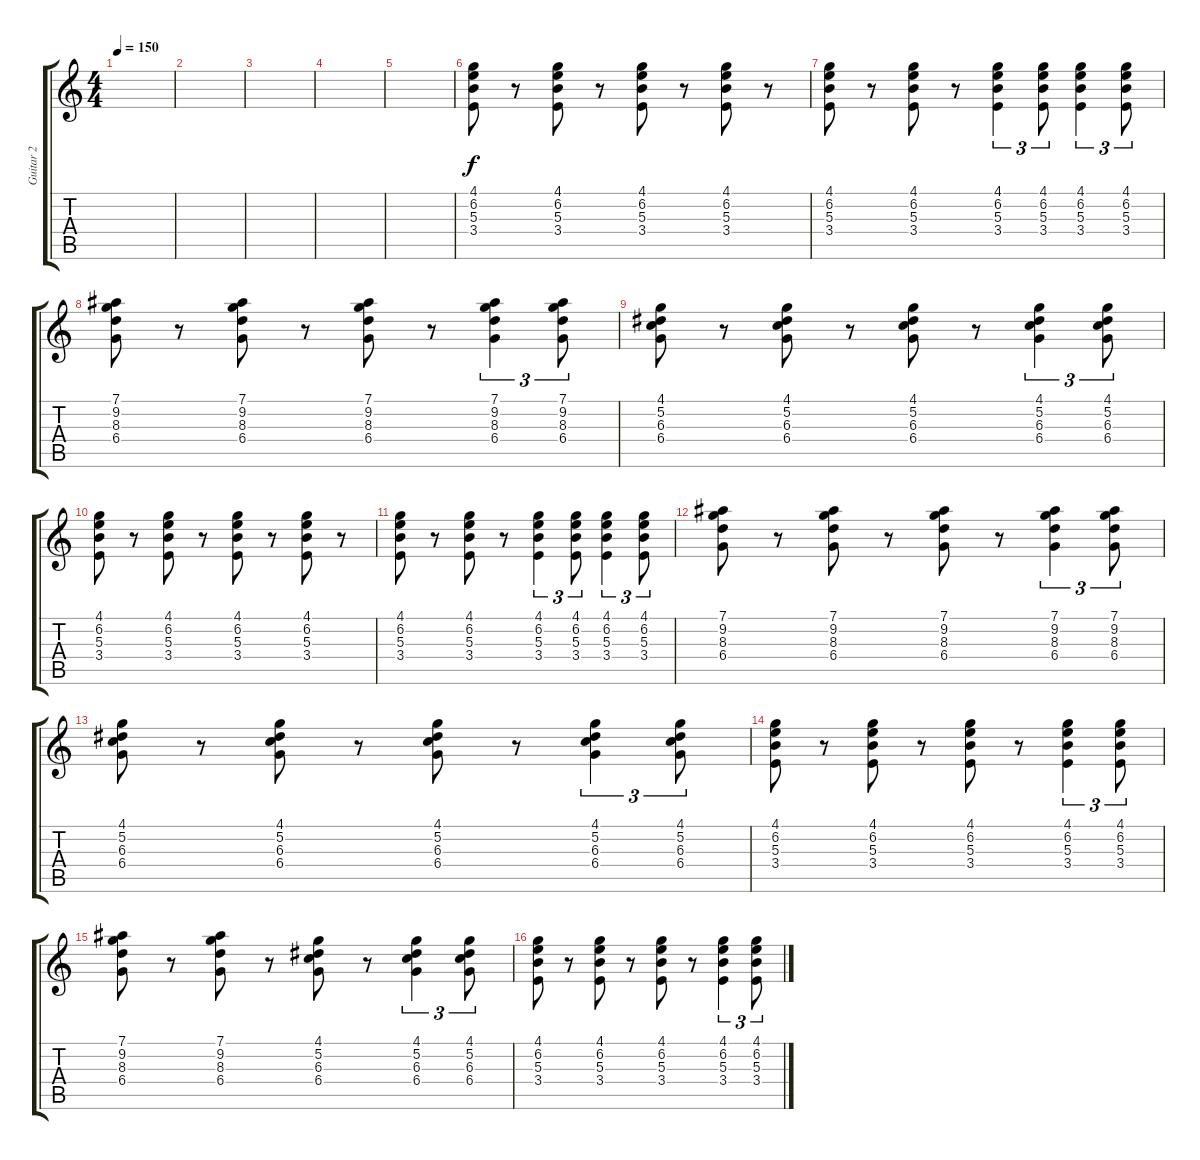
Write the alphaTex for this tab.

\track ("Guitar 2" "Guitar 2") {instrument distortionguitar}
\staff {score tabs}
\tuning (Eb4 Bb3 Gb3 Db3 Ab2 Eb2) {hide}
\ts (4 4)
\tempo 150
\clef g2
\ks c
|
|
|
|
|
(4.1 6.2 5.3 3.4).8 r.8 (4.1 6.2 5.3 3.4).8 r.8 (4.1 6.2 5.3 3.4).8 r.8 (4.1 6.2 5.3 3.4).8 r.8 |
(4.1 6.2 5.3 3.4).8 r.8 (4.1 6.2 5.3 3.4).8 r.8 (4.1 6.2 5.3 3.4).4{tu (3 2)} (4.1 6.2 5.3 3.4).8{tu (3 2)} (4.1 6.2 5.3 3.4).4{tu (3 2)} (4.1 6.2 5.3 3.4).8{tu (3 2)} |
(7.1 9.2 8.3 6.4).8 r.8 (7.1 9.2 8.3 6.4).8 r.8 (7.1 9.2 8.3 6.4).8 r.8 (7.1 9.2 8.3 6.4).4{tu (3 2)} (7.1 9.2 8.3 6.4).8{tu (3 2)} |
(4.1 5.2 6.3 6.4).8 r.8 (4.1 5.2 6.3 6.4).8 r.8 (4.1 5.2 6.3 6.4).8 r.8 (4.1 5.2 6.3 6.4).4{tu (3 2)} (4.1 5.2 6.3 6.4).8{tu (3 2)} |
(4.1 6.2 5.3 3.4).8 r.8 (4.1 6.2 5.3 3.4).8 r.8 (4.1 6.2 5.3 3.4).8 r.8 (4.1 6.2 5.3 3.4).8 r.8 |
(4.1 6.2 5.3 3.4).8 r.8 (4.1 6.2 5.3 3.4).8 r.8 (4.1 6.2 5.3 3.4).4{tu (3 2)} (4.1 6.2 5.3 3.4).8{tu (3 2)} (4.1 6.2 5.3 3.4).4{tu (3 2)} (4.1 6.2 5.3 3.4).8{tu (3 2)} |
(7.1 9.2 8.3 6.4).8 r.8 (7.1 9.2 8.3 6.4).8 r.8 (7.1 9.2 8.3 6.4).8 r.8 (7.1 9.2 8.3 6.4).4{tu (3 2)} (7.1 9.2 8.3 6.4).8{tu (3 2)} |
(4.1 5.2 6.3 6.4).8 r.8 (4.1 5.2 6.3 6.4).8 r.8 (4.1 5.2 6.3 6.4).8 r.8 (4.1 5.2 6.3 6.4).4{tu (3 2)} (4.1 5.2 6.3 6.4).8{tu (3 2)} |
(4.1 6.2 5.3 3.4).8 r.8 (4.1 6.2 5.3 3.4).8 r.8 (4.1 6.2 5.3 3.4).8 r.8 (4.1 6.2 5.3 3.4).4{tu (3 2)} (4.1 6.2 5.3 3.4).8{tu (3 2)} |
(7.1 9.2 8.3 6.4).8 r.8 (7.1 9.2 8.3 6.4).8 r.8 (4.1 5.2 6.3 6.4).8 r.8 (4.1 5.2 6.3 6.4).4{tu (3 2)} (4.1 5.2 6.3 6.4).8{tu (3 2)} |
(4.1 6.2 5.3 3.4).8 r.8 (4.1 6.2 5.3 3.4).8 r.8 (4.1 6.2 5.3 3.4).8 r.8 (4.1 6.2 5.3 3.4).4{tu (3 2)} (4.1 6.2 5.3 3.4).8{tu (3 2)}
